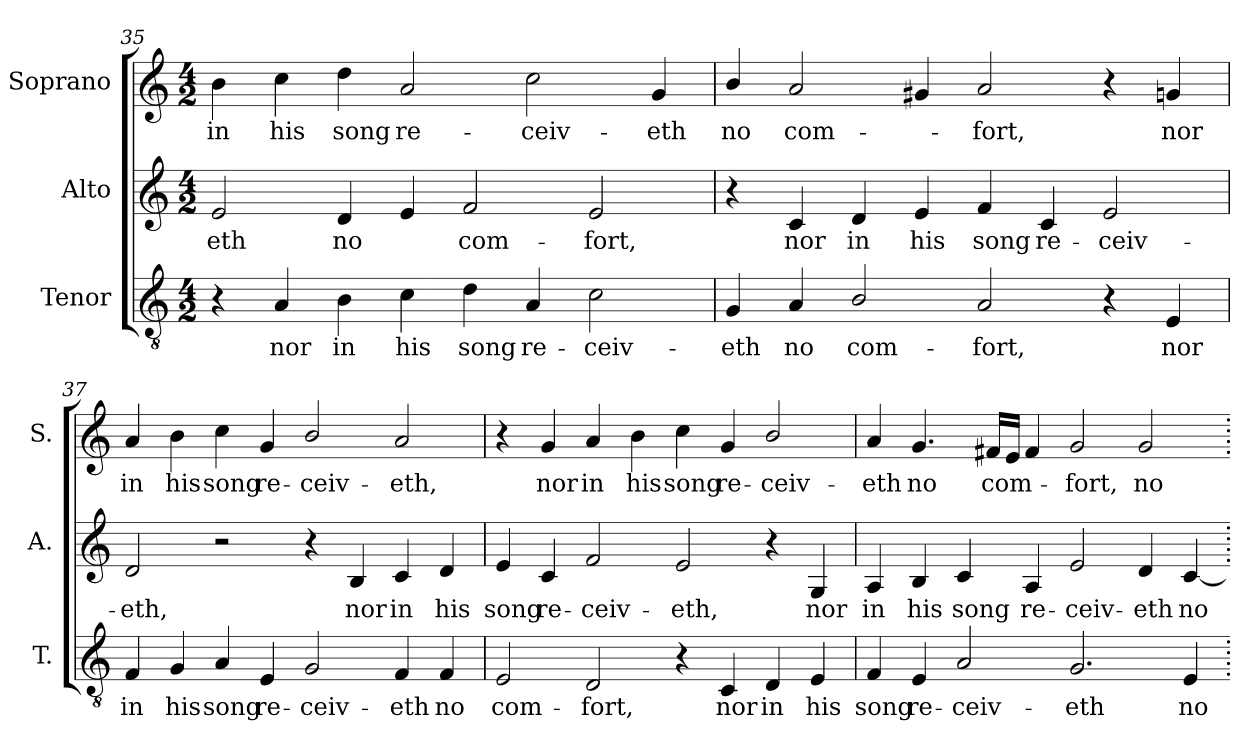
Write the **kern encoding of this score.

**kern	**text	**kern	**text	**kern	**text
*part3	*part3	*part2	*part2	*part1	*part1
*staff3	*staff3	*staff2	*staff2	*staff1	*staff1
*I"Tenor	*	*I"Alto	*	*I"Soprano	*
*I'T.	*	*I'A.	*	*I'S.	*
*clefGv2	*	*clefG2	*	*clefG2	*
*ITrd7c12	*	*	*	*	*
*k[]	*	*k[]	*	*k[]	*
*C:	*	*C:	*	*C:	*
*M4/2	*	*M4/2	*	*M4/2	*
=35	=35	=35	=35	=35	=35
!	!	!	!LO:LY:b:color=#000000	!	!
!	!	!	!	!	!LO:LY:b:color=#000000
4r	.	2ei/	-eth	4bi\	in
!	!LO:LY:b:color=#000000	!	!	!	!
!	!	!	!	!	!LO:LY:b:color=#000000
4AAi/	nor	.	.	4cci\	his
!	!LO:LY:b:color=#000000	!	!	!	!
!	!	!	!LO:LY:b:color=#000000	!	!
!	!	!	!	!	!LO:LY:b:color=#000000
4BBi\	in	4di/	no	4ddi\	song
!	!LO:LY:b:color=#000000	!	!	!	!
!	!	!	!	!	!LO:LY:b:color=#000000
4Ci\	his	4ei/	.	2ai/	re-
!	!LO:LY:b:color=#000000	!	!	!	!
!	!	!	!LO:LY:b:color=#000000	!	!
4Di\	song	2fi/	com-	.	.
!	!LO:LY:b:color=#000000	!	!	!	!
!	!	!	!	!	!LO:LY:b:color=#000000
4AAi/	re-	.	.	2cci\	-ceiv-
!	!LO:LY:b:color=#000000	!	!	!	!
!	!	!	!LO:LY:b:color=#000000	!	!
2Ci\	-ceiv-	2ei/	-fort,	.	.
!	!	!	!	!	!LO:LY:b:color=#000000
.	.	.	.	4gi/	-eth
=36	=36	=36	=36	=36	=36
!	!LO:LY:b:color=#000000	!	!	!	!
!	!	!	!	!	!LO:LY:b:color=#000000
4GGi/	-eth	4r	.	4bi/	no
!	!LO:LY:b:color=#000000	!	!	!	!
!	!	!	!LO:LY:b:color=#000000	!	!
!	!	!	!	!	!LO:LY:b:color=#000000
4AAi/	no	4ci/	nor	2ai/	com-
!	!LO:LY:b:color=#000000	!	!	!	!
!	!	!	!LO:LY:b:color=#000000	!	!
2BBi/	com-	4di/	in	.	.
!	!	!	!LO:LY:b:color=#000000	!	!
.	.	4ei/	his	4g#Xi/	.
!	!LO:LY:b:color=#000000	!	!	!	!
!	!	!	!LO:LY:b:color=#000000	!	!
!	!	!	!	!	!LO:LY:b:color=#000000
2AAi/	-fort,	4fi/	song	2ai/	-fort,
!	!	!	!LO:LY:b:color=#000000	!	!
.	.	4ci/	re-	.	.
!	!	!	!LO:LY:b:color=#000000	!	!
4r	.	2ei/	-ceiv-	4r	.
!	!LO:LY:b:color=#000000	!	!	!	!
!	!	!	!	!	!LO:LY:b:color=#000000
4EEi/	nor	.	.	4gni/	nor
!!LO:LB:g=z
=37	=37	=37	=37	=37	=37
!	!LO:LY:b:color=#000000	!	!	!	!
!	!	!	!LO:LY:b:color=#000000	!	!
!	!	!	!	!	!LO:LY:b:color=#000000
4FFi/	in	2di/	-eth,	4ai/	in
!	!LO:LY:b:color=#000000	!	!	!	!
!	!	!	!	!	!LO:LY:b:color=#000000
4GGi/	his	.	.	4bi\	his
!	!LO:LY:b:color=#000000	!	!	!	!
!	!	!	!	!	!LO:LY:b:color=#000000
4AAi/	song	2r	.	4cci\	song
!	!LO:LY:b:color=#000000	!	!	!	!
!	!	!	!	!	!LO:LY:b:color=#000000
4EEi/	re-	.	.	4gi/	re-
!	!LO:LY:b:color=#000000	!	!	!	!
!	!	!	!	!	!LO:LY:b:color=#000000
2GGi/	-ceiv-	4r	.	2bi/	-ceiv-
!	!	!	!LO:LY:b:color=#000000	!	!
.	.	4Bi/	nor	.	.
!	!LO:LY:b:color=#000000	!	!	!	!
!	!	!	!LO:LY:b:color=#000000	!	!
!	!	!	!	!	!LO:LY:b:color=#000000
4FFi/	-eth	4ci/	in	2ai/	-eth,
!	!LO:LY:b:color=#000000	!	!	!	!
!	!	!	!LO:LY:b:color=#000000	!	!
4FFi/	no	4di/	his	.	.
=38	=38	=38	=38	=38	=38
!	!LO:LY:b:color=#000000	!	!	!	!
!	!	!	!LO:LY:b:color=#000000	!	!
2EEi/	com-	4ei/	song	4r	.
!	!	!	!LO:LY:b:color=#000000	!	!
!	!	!	!	!	!LO:LY:b:color=#000000
.	.	4ci/	re-	4gi/	nor
!	!LO:LY:b:color=#000000	!	!	!	!
!	!	!	!LO:LY:b:color=#000000	!	!
!	!	!	!	!	!LO:LY:b:color=#000000
2DDi/	-fort,	2fi/	-ceiv-	4ai/	in
!	!	!	!	!	!LO:LY:b:color=#000000
.	.	.	.	4bi\	his
!	!	!	!LO:LY:b:color=#000000	!	!
!	!	!	!	!	!LO:LY:b:color=#000000
4r	.	2ei/	-eth,	4cci\	song
!	!LO:LY:b:color=#000000	!	!	!	!
!	!	!	!	!	!LO:LY:b:color=#000000
4CCi/	nor	.	.	4gi/	re-
!	!LO:LY:b:color=#000000	!	!	!	!
!	!	!	!	!	!LO:LY:b:color=#000000
4DDi/	in	4r	.	2bi/	-ceiv-
!	!LO:LY:b:color=#000000	!	!	!	!
!	!	!	!LO:LY:b:color=#000000	!	!
4EEi/	his	4Gi/	nor	.	.
!!LO:LB:g=z
=39	=39	=39	=39	=39	=39
!	!LO:LY:b:color=#000000	!	!	!	!
!	!	!	!LO:LY:b:color=#000000	!	!
!	!	!	!	!	!LO:LY:b:color=#000000
4FFi/	song	4Ai/	in	4ai/	-eth
!	!LO:LY:b:color=#000000	!	!	!	!
!	!	!	!LO:LY:b:color=#000000	!	!
!	!	!	!	!	!LO:LY:b:color=#000000
4EEi/	re-	4Bi/	his	4.gi/	no
!	!LO:LY:b:color=#000000	!	!	!	!
!	!	!	!LO:LY:b:color=#000000	!	!
2AAi/	-ceiv-	4ci/	song	.	.
!	!	!	!	!	!LO:LY:b:color=#000000
.	.	.	.	16f#Xi/LL	com-
.	.	.	.	16ei/JJ	.
!	!	!	!LO:LY:b:color=#000000	!	!
.	.	4Ai/	re-	4f#i/	.
!	!LO:LY:b:color=#000000	!	!	!	!
!	!	!	!LO:LY:b:color=#000000	!	!
!	!	!	!	!	!LO:LY:b:color=#000000
2.GGi/	-eth	2ei/	-ceiv-	2gi/	-fort,
!	!	!	!LO:LY:b:color=#000000	!	!
!	!	!	!	!	!LO:LY:b:color=#000000
.	.	4di/	-eth	2gi/	no
!	!LO:LY:b:color=#000000	!	!	!	!
!	!	!	!LO:LY:b:color=#000000	!	!
4EEi/	no	[4ci/	no	.	.
=.	=.	=.	=.	=.	=.
*-	*-	*-	*-	*-	*-
